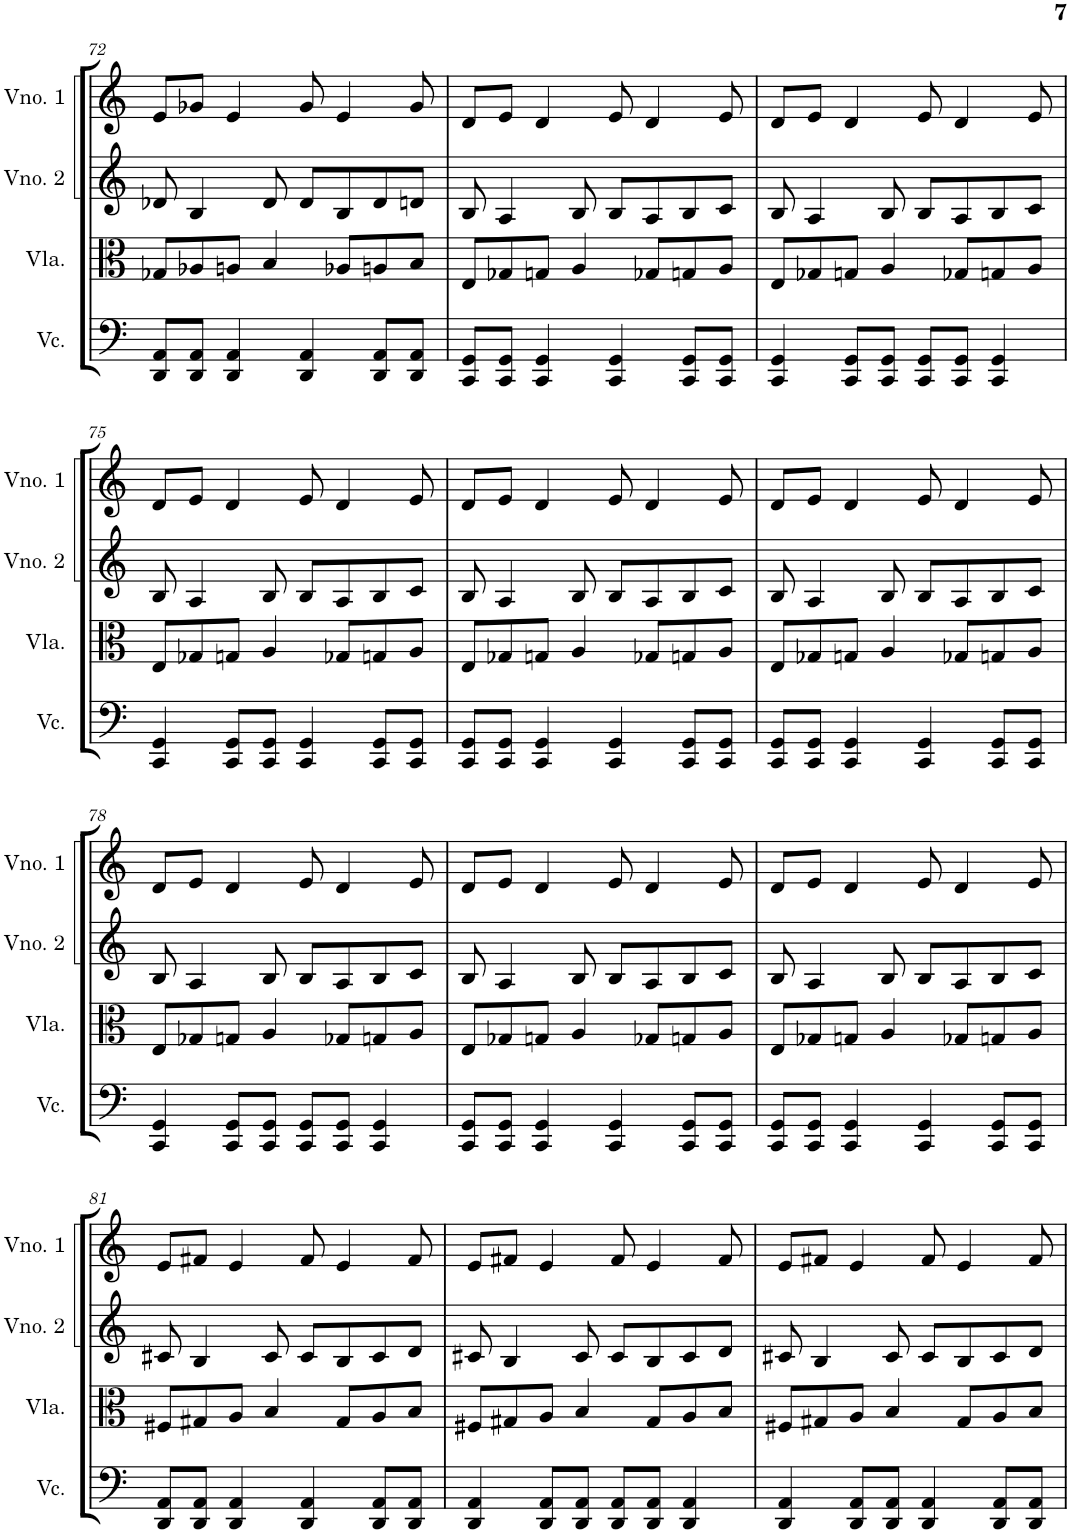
**kern	**kern	**kern	**kern
*part4	*part3	*part2	*part1
*staff4	*staff3	*staff2	*staff1
*I"Violoncelo	*I"Viola	*I"Violino 2	*I"Violino 1
*I'Vc.	*I'Vla.	*I'Vno. 2	*I'Vno. 1
!!LO:PB:g=z
*clefF4	*clefC3	*clefG2	*clefG2
*k[]	*k[]	*k[]	*k[]
*M4/4	*M4/4	*M4/4	*M4/4
=72	=72	=72	=72
8DD/ 8AA/L	8G-X/L	8d-X/	8e/L
8DD/ 8AA/J	8A-X/	4B/	8g-X/J
4DD/ 4AA/	8An/J	.	4e/
.	4B/	8d-/	.
4DD/ 4AA/	.	8d-/L	8g-/
.	8A-X/L	8B/	4e/
8DD/ 8AA/L	8An/	8d-/	.
8DD/ 8AA/J	8B/J	8dn/J	8g-/
=73	=73	=73	=73
8CC/ 8GG/L	8E/L	8B/	8d/L
8CC/ 8GG/J	8G-X/	4A/	8e/J
4CC/ 4GG/	8Gn/J	.	4d/
.	4A/	8B/	.
4CC/ 4GG/	.	8B/L	8e/
.	8G-X/L	8A/	4d/
8CC/ 8GG/L	8Gn/	8B/	.
8CC/ 8GG/J	8A/J	8c/J	8e/
=74	=74	=74	=74
4CC/ 4GG/	8E/L	8B/	8d/L
.	8G-X/	4A/	8e/J
8CC/ 8GG/L	8Gn/J	.	4d/
8CC/ 8GG/J	4A/	8B/	.
8CC/ 8GG/L	.	8B/L	8e/
8CC/ 8GG/J	8G-X/L	8A/	4d/
4CC/ 4GG/	8Gn/	8B/	.
.	8A/J	8c/J	8e/
!!LO:LB:g=z
=75	=75	=75	=75
4CC/ 4GG/	8E/L	8B/	8d/L
.	8G-X/	4A/	8e/J
8CC/ 8GG/L	8Gn/J	.	4d/
8CC/ 8GG/J	4A/	8B/	.
4CC/ 4GG/	.	8B/L	8e/
.	8G-X/L	8A/	4d/
8CC/ 8GG/L	8Gn/	8B/	.
8CC/ 8GG/J	8A/J	8c/J	8e/
=76	=76	=76	=76
8CC/ 8GG/L	8E/L	8B/	8d/L
8CC/ 8GG/J	8G-X/	4A/	8e/J
4CC/ 4GG/	8Gn/J	.	4d/
.	4A/	8B/	.
4CC/ 4GG/	.	8B/L	8e/
.	8G-X/L	8A/	4d/
8CC/ 8GG/L	8Gn/	8B/	.
8CC/ 8GG/J	8A/J	8c/J	8e/
=77	=77	=77	=77
8CC/ 8GG/L	8E/L	8B/	8d/L
8CC/ 8GG/J	8G-X/	4A/	8e/J
4CC/ 4GG/	8Gn/J	.	4d/
.	4A/	8B/	.
4CC/ 4GG/	.	8B/L	8e/
.	8G-X/L	8A/	4d/
8CC/ 8GG/L	8Gn/	8B/	.
8CC/ 8GG/J	8A/J	8c/J	8e/
!!LO:LB:g=z
=78	=78	=78	=78
4CC/ 4GG/	8E/L	8B/	8d/L
.	8G-X/	4A/	8e/J
8CC/ 8GG/L	8Gn/J	.	4d/
8CC/ 8GG/J	4A/	8B/	.
8CC/ 8GG/L	.	8B/L	8e/
8CC/ 8GG/J	8G-X/L	8A/	4d/
4CC/ 4GG/	8Gn/	8B/	.
.	8A/J	8c/J	8e/
=79	=79	=79	=79
8CC/ 8GG/L	8E/L	8B/	8d/L
8CC/ 8GG/J	8G-X/	4A/	8e/J
4CC/ 4GG/	8Gn/J	.	4d/
.	4A/	8B/	.
4CC/ 4GG/	.	8B/L	8e/
.	8G-X/L	8A/	4d/
8CC/ 8GG/L	8Gn/	8B/	.
8CC/ 8GG/J	8A/J	8c/J	8e/
=80	=80	=80	=80
8CC/ 8GG/L	8E/L	8B/	8d/L
8CC/ 8GG/J	8G-X/	4A/	8e/J
4CC/ 4GG/	8Gn/J	.	4d/
.	4A/	8B/	.
4CC/ 4GG/	.	8B/L	8e/
.	8G-X/L	8A/	4d/
8CC/ 8GG/L	8Gn/	8B/	.
8CC/ 8GG/J	8A/J	8c/J	8e/
!!LO:LB:g=z
=81	=81	=81	=81
8DD/ 8AA/L	8F#X/L	8c#X/	8e/L
8DD/ 8AA/J	8G#X/	4B/	8f#X/J
4DD/ 4AA/	8A/J	.	4e/
.	4B/	8c#/	.
4DD/ 4AA/	.	8c#/L	8f#/
.	8G#/L	8B/	4e/
8DD/ 8AA/L	8A/	8c#/	.
8DD/ 8AA/J	8B/J	8d/J	8f#/
=82	=82	=82	=82
4DD/ 4AA/	8F#X/L	8c#X/	8e/L
.	8G#X/	4B/	8f#X/J
8DD/ 8AA/L	8A/J	.	4e/
8DD/ 8AA/J	4B/	8c#/	.
8DD/ 8AA/L	.	8c#/L	8f#/
8DD/ 8AA/J	8G#/L	8B/	4e/
4DD/ 4AA/	8A/	8c#/	.
.	8B/J	8d/J	8f#/
=83	=83	=83	=83
4DD/ 4AA/	8F#X/L	8c#X/	8e/L
.	8G#X/	4B/	8f#X/J
8DD/ 8AA/L	8A/J	.	4e/
8DD/ 8AA/J	4B/	8c#/	.
4DD/ 4AA/	.	8c#/L	8f#/
.	8G#/L	8B/	4e/
8DD/ 8AA/L	8A/	8c#/	.
8DD/ 8AA/J	8B/J	8d/J	8f#/
=	=	=	=
*-	*-	*-	*-
